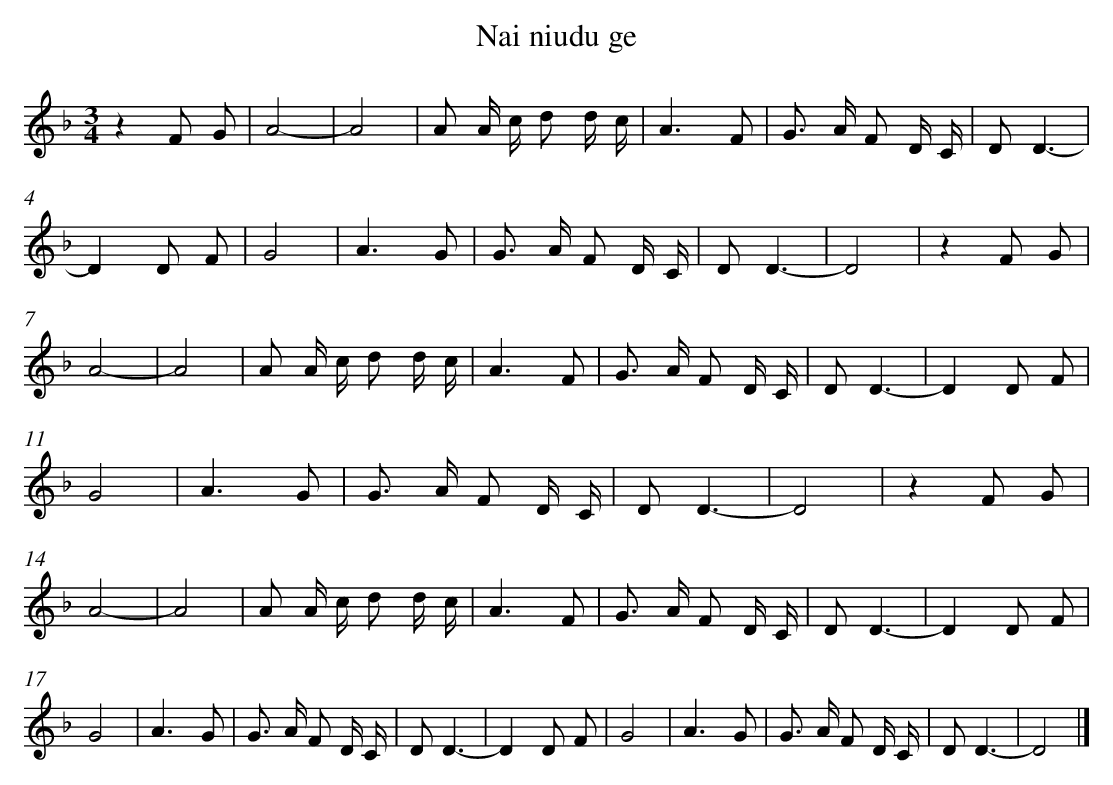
X:1
T: Nai niudu ge
L: 1/8
M: 3/4
K: F
z2F G [I:setbarnb 1]|
A4- |
A4 |
A A/ c/ d d/ c/ |
A3F |
G> A F D/ C/ |
DD3- |
D2D F |
G4 |
A3G |
G> A F D/ C/ |
DD3- |
D4 |
z2F G |
A4- |
A4 |
A A/ c/ d d/ c/ |
A3F |
G> A F D/ C/ |
DD3- |
D2D F |
G4 |
A3G |
G> A F D/ C/ |
DD3- |
D4 |
z2F G |
A4- |
A4 |
A A/ c/ d d/ c/ |
A3F |
G> A F D/ C/ |
DD3- |
D2D F |
G4 |
A3G |
G> A F D/ C/ |
DD3- |
D2D F |
G4 |
A3G |
G> A F D/ C/ |
DD3- |
D4 |]
